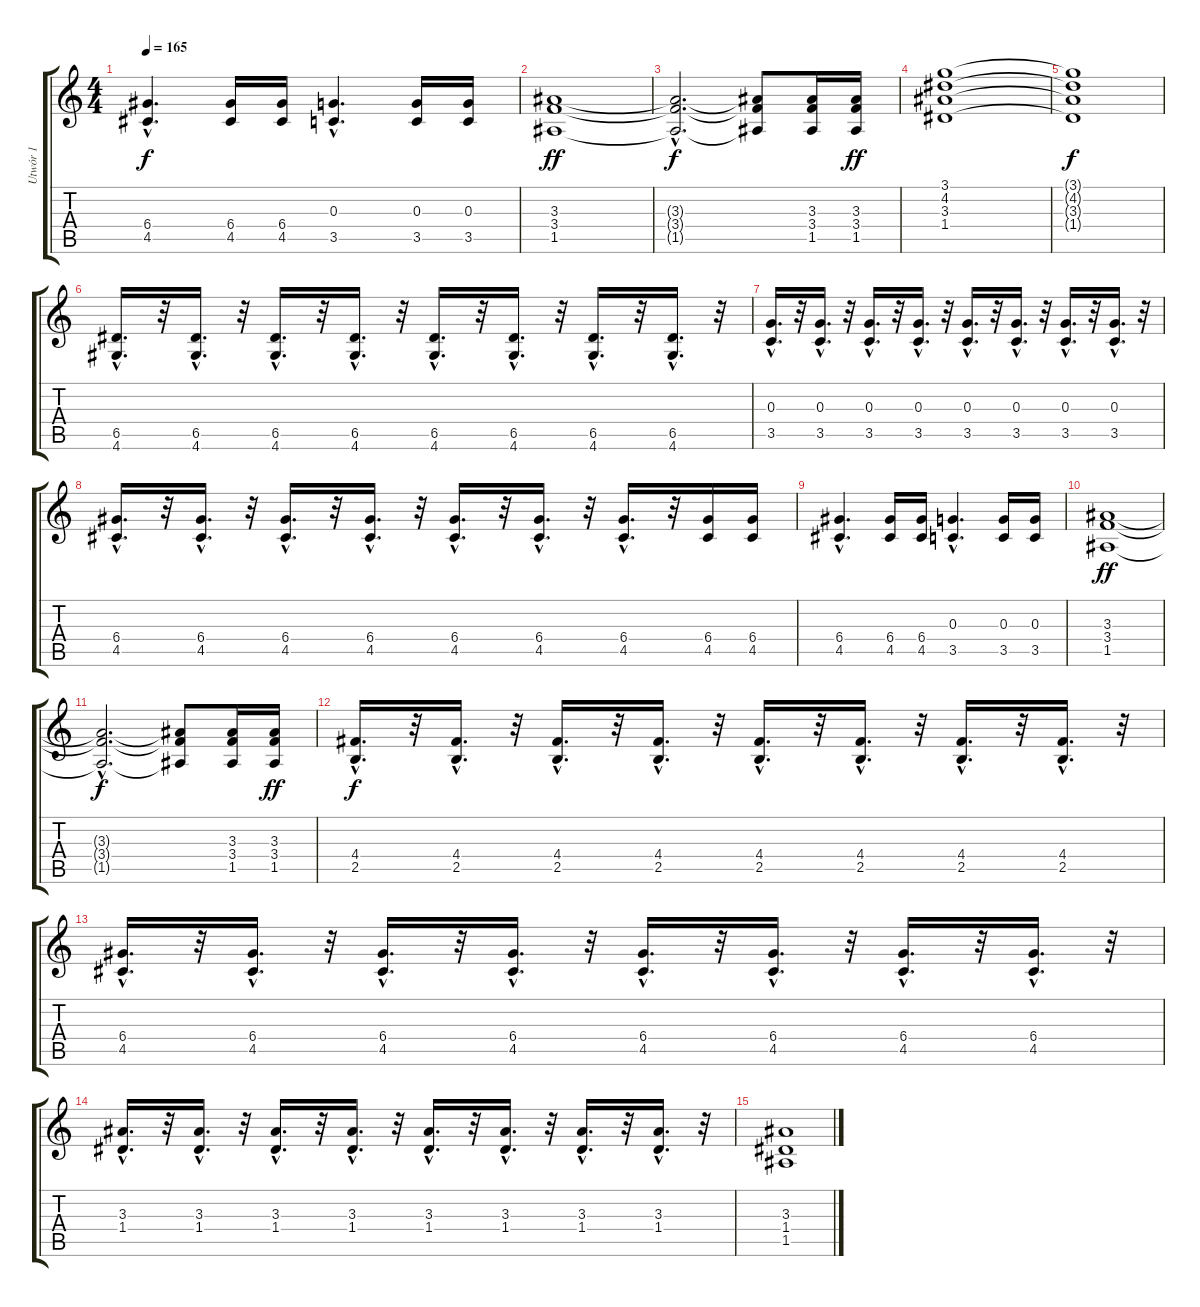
\track ("Utwór 1" "Utwór 1") {instrument distortionguitar}
\staff {score tabs}
\tuning (E4 B3 G3 D3 A2 E2) {hide}
\ts (4 4)
\tempo 165
\clef g2
\ks c
(6.4{hac} 4.5{hac}).4{d dy f} (6.4 4.5).16 (6.4 4.5).16 (0.3{hac} 3.5{hac}).4{d} (0.3 3.5).16 (0.3 3.5).16 |
(3.3 3.4 1.5).1{dy ff} |
(3.3{hac t} 3.4{hac t} 1.5{hac t}).2{d dy f} (3.3{t} 3.4{t} 1.5{t}).8 (3.3 3.4 1.5).16 (3.3 3.4 1.5).16{dy ff} |
(3.1 4.2 3.3 1.4).1 |
(3.1{t} 4.2{t} 3.3{t} 1.4{t}).1{dy f} |
(6.5{hac} 4.6{hac}).16{d} r.32 (6.5{hac} 4.6{hac}).16{d} r.32 (6.5{hac} 4.6{hac}).16{d} r.32 (6.5{hac} 4.6{hac}).16{d} r.32 (6.5{hac} 4.6{hac}).16{d} r.32 (6.5{hac} 4.6{hac}).16{d} r.32 (6.5{hac} 4.6{hac}).16{d} r.32 (6.5{hac} 4.6{hac}).16{d} r.32 |
(0.3{hac} 3.5{hac}).16{d} r.32 (0.3{hac} 3.5{hac}).16{d} r.32 (0.3{hac} 3.5{hac}).16{d} r.32 (0.3{hac} 3.5{hac}).16{d} r.32 (0.3{hac} 3.5{hac}).16{d} r.32 (0.3{hac} 3.5{hac}).16{d} r.32 (0.3{hac} 3.5{hac}).16{d} r.32 (0.3{hac} 3.5{hac}).16{d} r.32 |
(6.4{hac} 4.5{hac}).16{d} r.32 (6.4{hac} 4.5{hac}).16{d} r.32 (6.4{hac} 4.5{hac}).16{d} r.32 (6.4{hac} 4.5{hac}).16{d} r.32 (6.4{hac} 4.5{hac}).16{d} r.32 (6.4{hac} 4.5{hac}).16{d} r.32 (6.4{hac} 4.5{hac}).16{d} r.32 (6.4 4.5).16 (6.4 4.5).16 |
(6.4{hac} 4.5{hac}).4{d} (6.4 4.5).16 (6.4 4.5).16 (0.3{hac} 3.5{hac}).4{d} (0.3 3.5).16 (0.3 3.5).16 |
(3.3 3.4 1.5).1{dy ff} |
(3.3{hac t} 3.4{hac t} 1.5{hac t}).2{d dy f} (3.3{t} 3.4{t} 1.5{t}).8 (3.3 3.4 1.5).16 (3.3 3.4 1.5).16{dy ff} |
(4.4{hac} 2.5{hac}).16{d dy f} r.32 (4.4{hac} 2.5{hac}).16{d} r.32 (4.4{hac} 2.5{hac}).16{d} r.32 (4.4{hac} 2.5{hac}).16{d} r.32 (4.4{hac} 2.5{hac}).16{d} r.32 (4.4{hac} 2.5{hac}).16{d} r.32 (4.4{hac} 2.5{hac}).16{d} r.32 (4.4{hac} 2.5{hac}).16{d} r.32 |
(6.4{hac} 4.5{hac}).16{d} r.32 (6.4{hac} 4.5{hac}).16{d} r.32 (6.4{hac} 4.5{hac}).16{d} r.32 (6.4{hac} 4.5{hac}).16{d} r.32 (6.4{hac} 4.5{hac}).16{d} r.32 (6.4{hac} 4.5{hac}).16{d} r.32 (6.4{hac} 4.5{hac}).16{d} r.32 (6.4{hac} 4.5{hac}).16{d} r.32 |
(3.3{hac} 1.4{hac}).16{d} r.32 (3.3{hac} 1.4{hac}).16{d} r.32 (3.3{hac} 1.4{hac}).16{d} r.32 (3.3{hac} 1.4{hac}).16{d} r.32 (3.3{hac} 1.4{hac}).16{d} r.32 (3.3{hac} 1.4{hac}).16{d} r.32 (3.3{hac} 1.4{hac}).16{d} r.32 (3.3{hac} 1.4{hac}).16{d} r.32 |
(3.3 1.4 1.5).1
